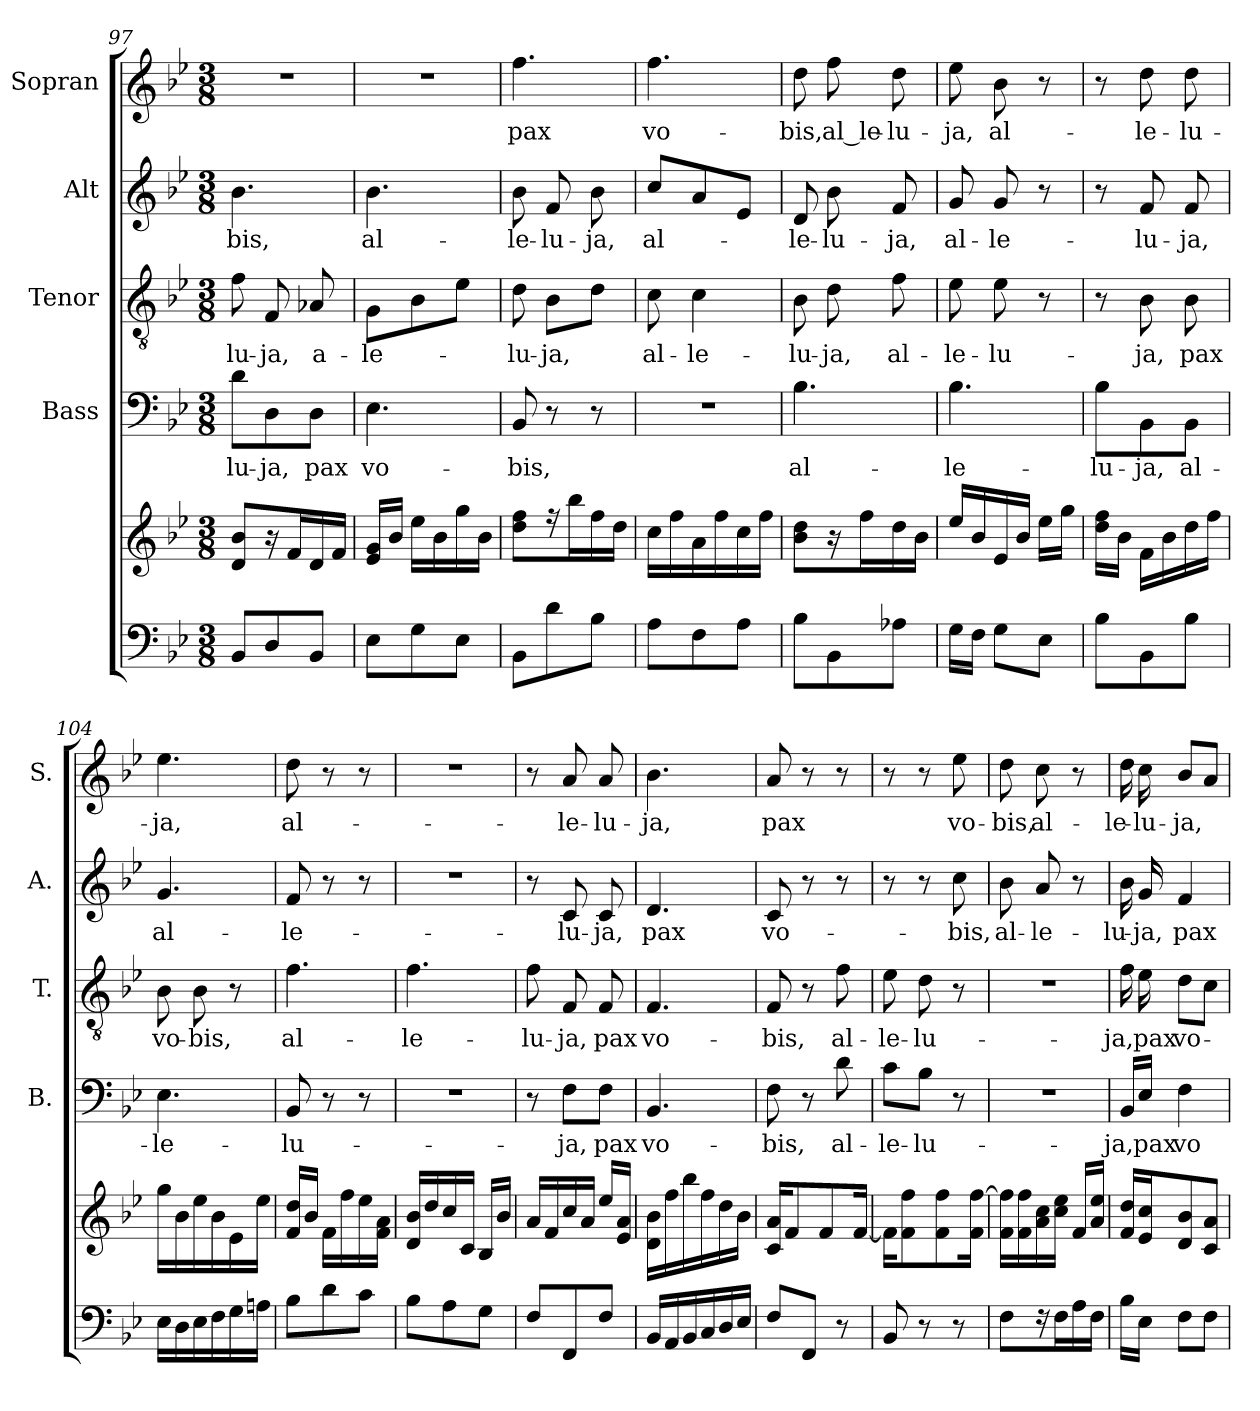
**kern	**kern	**kern	**text	**kern	**text	**kern	**text	**kern	**text
*part5	*part5	*part4	*part4	*part3	*part3	*part2	*part2	*part1	*part1
*staff6	*staff5	*staff4	*staff4	*staff3	*staff3	*staff2	*staff2	*staff1	*staff1
*	*	*I"Bass	*	*I"Tenor	*	*I"Alt	*	*I"Sopran	*
*	*	*I'B.	*	*I'T.	*	*I'A.	*	*I'S.	*
*clefF4	*clefG2	*clefF4	*	*clefGv2	*	*clefG2	*	*clefG2	*
*k[b-e-]	*k[b-e-]	*k[b-e-]	*	*k[b-e-]	*	*k[b-e-]	*	*k[b-e-]	*
*B-:	*B-:	*B-:	*	*B-:	*	*B-:	*	*B-:	*
*M3/8	*M3/8	*M3/8	*	*M3/8	*	*M3/8	*	*M3/8	*
=97	=97	=97	=97	=97	=97	=97	=97	=97	=97
!	!	!	!LO:LY:b	!	!LO:LY:b	!	!LO:LY:b	!	!
8BB-/L	8d/ 8b-/L	8d\L	-lu-	8f\	-lu-	4.b-\	-bis,	4.r	.
!	!	!	!LO:LY:b	!	!LO:LY:b	!	!	!	!
8D/	16r	8D\	-ja,	8F/	-ja,	.	.	.	.
.	16f/L	.	.	.	.	.	.	.	.
!	!	!	!LO:LY:b	!	!LO:LY:b	!	!	!	!
8BB-/J	16d/	8D\J	pax	8A-X/	a-	.	.	.	.
.	16f/JJ	.	.	.	.	.	.	.	.
=98	=98	=98	=98	=98	=98	=98	=98	=98	=98
!	!	!	!LO:LY:b	!	!LO:LY:b	!	!LO:LY:b	!	!
8E-\L	16e-/ 16g/LL	4.E-\	vo-	8G\L	-le-	4.b-\	al-	4.r	.
.	16b-/JJ	.	.	.	.	.	.	.	.
8G\	16ee-\LL	.	.	8B-\	.	.	.	.	.
.	16b-\	.	.	.	.	.	.	.	.
8E-\J	16gg\	.	.	8e-\J	.	.	.	.	.
.	16b-\JJ	.	.	.	.	.	.	.	.
=99	=99	=99	=99	=99	=99	=99	=99	=99	=99
!	!	!	!LO:LY:b	!	!LO:LY:b	!	!LO:LY:b	!	!LO:LY:b
8BB-\L	8dd\ 8ff\L	8BB-/	-bis,	8d\	-lu-	8b-\	-le-	4.ff\	pax
!	!	!	!	!	!LO:LY:b	!	!LO:LY:b	!	!
8d\	16r	8r	.	8B-\L	-ja,	8f/	-lu-	.	.
.	16bb-\L	.	.	.	.	.	.	.	.
!	!	!	!	!	!	!	!LO:LY:b	!	!
8B-\J	16ff\	8r	.	8d\J	.	8b-\	-ja,	.	.
.	16dd\JJ	.	.	.	.	.	.	.	.
=100	=100	=100	=100	=100	=100	=100	=100	=100	=100
!	!	!	!	!	!LO:LY:b	!	!LO:LY:b	!	!LO:LY:b
8A\L	16cc\LL	4.r	.	8c\	al-	8cc/L	al-	4.ff\	vo-
.	16ff\	.	.	.	.	.	.	.	.
!	!	!	!	!	!LO:LY:b	!	!	!	!
8F\	16a\	.	.	4c\	-le-	8a/	.	.	.
.	16ff\	.	.	.	.	.	.	.	.
8A\J	16cc\	.	.	.	.	8e-/J	.	.	.
.	16ff\JJ	.	.	.	.	.	.	.	.
=101	=101	=101	=101	=101	=101	=101	=101	=101	=101
!	!	!	!LO:LY:b	!	!LO:LY:b	!	!LO:LY:b	!	!LO:LY:b
8B-\L	8b-\ 8dd\L	4.B-\	al-	8B-\	-lu-	8d/	-le-	8dd\	-bis,
!	!	!	!	!	!LO:LY:b	!	!LO:LY:b	!	!LO:LY:b
8BB-\	16r	.	.	8d\	-ja,	8b-\	-lu-	8ff\	al_le-
.	16ff\L	.	.	.	.	.	.	.	.
!	!	!	!	!	!LO:LY:b	!	!LO:LY:b	!	!LO:LY:b
8A-X\J	16dd\	.	.	8f\	al-	8f/	-ja,	8dd\	-lu-
.	16b-\JJ	.	.	.	.	.	.	.	.
!!LO:PB:g=z
=102	=102	=102	=102	=102	=102	=102	=102	=102	=102
!	!	!	!LO:LY:b	!	!LO:LY:b	!	!LO:LY:b	!	!LO:LY:b
16G\LL	16ee-/LL	4.B-\	-le-	8e-\	-le-	8g/	al-	8ee-\	-ja,
16F\JJ	16b-/	.	.	.	.	.	.	.	.
!	!	!	!	!	!LO:LY:b	!	!LO:LY:b	!	!LO:LY:b
8G\L	16e-/	.	.	8e-\	-lu-	8g/	-le-	8b-\	al-
.	16b-/JJ	.	.	.	.	.	.	.	.
8E-\J	16ee-\LL	.	.	8r	.	8r	.	8r	.
.	16gg\JJ	.	.	.	.	.	.	.	.
=103	=103	=103	=103	=103	=103	=103	=103	=103	=103
!	!	!	!LO:LY:b	!	!	!	!	!	!
8B-\L	16dd\ 16ff\LL	8B-\L	-lu-	8r	.	8r	.	8r	.
.	16b-\JJ	.	.	.	.	.	.	.	.
!	!	!	!LO:LY:b	!	!LO:LY:b	!	!LO:LY:b	!	!LO:LY:b
8BB-\	16f\LL	8BB-\	-ja,	8B-\	-ja,	8f/	-lu-	8dd\	-le-
.	16b-\	.	.	.	.	.	.	.	.
!	!	!	!LO:LY:b	!	!LO:LY:b	!	!LO:LY:b	!	!LO:LY:b
8B-\J	16dd\	8BB-\J	al-	8B-\	pax	8f/	-ja,	8dd\	-lu-
.	16ff\JJ	.	.	.	.	.	.	.	.
=104	=104	=104	=104	=104	=104	=104	=104	=104	=104
!	!	!	!LO:LY:b	!	!LO:LY:b	!	!LO:LY:b	!	!LO:LY:b
16E-\LL	16gg\LL	4.E-\	-le-	8B-\	vo-	4.g/	al-	4.ee-\	-ja,
16D\	16b-\	.	.	.	.	.	.	.	.
!	!	!	!	!	!LO:LY:b	!	!	!	!
16E-\	16ee-\	.	.	8B-\	-bis,	.	.	.	.
16F\	16b-\	.	.	.	.	.	.	.	.
16G\	16e-\	.	.	8r	.	.	.	.	.
16An\JJ	16ee-\JJ	.	.	.	.	.	.	.	.
=105	=105	=105	=105	=105	=105	=105	=105	=105	=105
!	!	!	!LO:LY:b	!	!LO:LY:b	!	!LO:LY:b	!	!LO:LY:b
8B-\L	16f/ 16dd/LL	8BB-/	-lu-	4.f\	al-	8f/	-le-	8dd\	al-
.	16b-/JJ	.	.	.	.	.	.	.	.
8d\	16f\LL	8r	.	.	.	8r	.	8r	.
.	16ff\	.	.	.	.	.	.	.	.
8c\J	16ee-\	8r	.	.	.	8r	.	8r	.
.	16f\ 16a\JJ	.	.	.	.	.	.	.	.
=106	=106	=106	=106	=106	=106	=106	=106	=106	=106
!	!	!	!	!	!LO:LY:b	!	!	!	!
8B-\L	16d/ 16b-/LL	4.r	.	4.f\	-le-	4.r	.	4.r	.
.	16dd/	.	.	.	.	.	.	.	.
8A\	16cc/	.	.	.	.	.	.	.	.
.	16c/JJ	.	.	.	.	.	.	.	.
8G\J	16B-/LL	.	.	.	.	.	.	.	.
.	16b-/JJ	.	.	.	.	.	.	.	.
=107	=107	=107	=107	=107	=107	=107	=107	=107	=107
!	!	!	!	!	!LO:LY:b	!	!	!	!
8F/L	16a/LL	8r	.	8f\	-lu-	8r	.	8r	.
.	16f/	.	.	.	.	.	.	.	.
!	!	!	!LO:LY:b	!	!LO:LY:b	!	!LO:LY:b	!	!LO:LY:b
8FF/	16cc/	8F\L	-ja,	8F/	-ja,	8c/	-lu-	8a/	-le-
.	16a/JJ	.	.	.	.	.	.	.	.
!	!	!	!LO:LY:b	!	!LO:LY:b	!	!LO:LY:b	!	!LO:LY:b
8F/J	16ee-/LL	8F\J	pax	8F/	pax	8c/	-ja,	8a/	-lu-
.	16e-/ 16a/JJ	.	.	.	.	.	.	.	.
!!LO:LB:g=z
=108	=108	=108	=108	=108	=108	=108	=108	=108	=108
!	!	!	!LO:LY:b	!	!LO:LY:b	!	!LO:LY:b	!	!LO:LY:b
16BB-/LL	16d\ 16b-\LL	4.BB-/	vo-	4.F/	vo-	4.d/	pax	4.b-\	-ja,
16AA/	16ff\	.	.	.	.	.	.	.	.
16BB-/	16bb-\	.	.	.	.	.	.	.	.
16C/	16ff\	.	.	.	.	.	.	.	.
16D/	16dd\	.	.	.	.	.	.	.	.
16E-/JJ	16b-\JJ	.	.	.	.	.	.	.	.
=109	=109	=109	=109	=109	=109	=109	=109	=109	=109
!	!	!	!LO:LY:b	!	!LO:LY:b	!	!LO:LY:b	!	!LO:LY:b
8F/L	16c/ 16a/KL	8F\	-bis,	8F/	-bis,	8c/	vo-	8a/	pax
.	8f/	.	.	.	.	.	.	.	.
8FF/J	.	8r	.	8r	.	8r	.	8r	.
.	8f/	.	.	.	.	.	.	.	.
!	!	!	!LO:LY:b	!	!LO:LY:b	!	!	!	!
8r	.	8d\	al-	8f\	al-	8r	.	8r	.
.	[16f/Jk	.	.	.	.	.	.	.	.
=110	=110	=110	=110	=110	=110	=110	=110	=110	=110
!	!	!	!LO:LY:b	!	!LO:LY:b	!	!	!	!
8BB-/	16f\KL]	8c\L	-le-	8e-\	-le-	8r	.	8r	.
.	8f\ 8ff\	.	.	.	.	.	.	.	.
!	!	!	!LO:LY:b	!	!LO:LY:b	!	!	!	!
8r	.	8B-\J	-lu-	8d\	-lu-	8r	.	8r	.
.	8f\ 8ff\	.	.	.	.	.	.	.	.
!	!	!	!	!	!	!	!LO:LY:b	!	!LO:LY:b
8r	.	8r	.	8r	.	8cc\	-bis,	8ee-\	vo-
.	16f\ [16ff\Jk	.	.	.	.	.	.	.	.
=111	=111	=111	=111	=111	=111	=111	=111	=111	=111
!	!	!	!	!	!	!	!LO:LY:b	!	!LO:LY:b
8F\L	16f\ 16ff\]LL	4.r	.	4.r	.	8b-\	al-	8dd\	-bis,
.	16f\ 16ff\	.	.	.	.	.	.	.	.
!	!	!	!	!	!	!	!LO:LY:b	!	!LO:LY:b
16r	16a\ 16cc\	.	.	.	.	8a/	-le-	8cc\	al-
16F\L	16cc\ 16ee-\JJ	.	.	.	.	.	.	.	.
16A\	16f/LL	.	.	.	.	8r	.	8r	.
16F\JJ	16a/ 16ee-/JJ	.	.	.	.	.	.	.	.
=112	=112	=112	=112	=112	=112	=112	=112	=112	=112
!	!	!	!LO:LY:b	!	!LO:LY:b	!	!LO:LY:b	!	!LO:LY:b
16B-\LL	16f/ 16dd/LL	16BB-/LL	-ja,	16f\	-ja,	16b-\	-lu-	16dd\	-le-
!	!	!	!LO:LY:b	!	!LO:LY:b	!	!LO:LY:b	!	!LO:LY:b
16E-\JJ	16e-/ 16cc/J	16E-/JJ	pax	16e-\	pax	16g/	-ja,	16cc\	-lu-
!	!	!	!LO:LY:b	!	!LO:LY:b	!	!LO:LY:b	!	!LO:LY:b
8F\L	8d/ 8b-/	4F\	vo-	8d\L	vo-	4f/	pax	8b-/L	-ja,
8F\J	8c/ 8a/J	.	.	8c\J	.	.	.	8a/J	.
=	=	=	=	=	=	=	=	=	=
*-	*-	*-	*-	*-	*-	*-	*-	*-	*-
